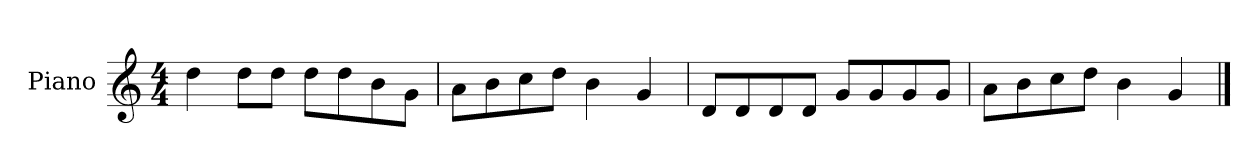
**kern
*part1
*staff1
*I"Piano
*I'P-no
*clefG2
*k[]
*M4/4
*MM90
=1
4dd\
8dd\L
8dd\J
8dd\L
8dd\
8b\
8g\J
=2
8a\L
8b\
8cc\
8dd\J
4b\
4g/
=3
8d/L
8d/
8d/
8d/J
8g/L
8g/
8g/
8g/J
=4
8a\L
8b\
8cc\
8dd\J
4b\
4g/
==
*-
